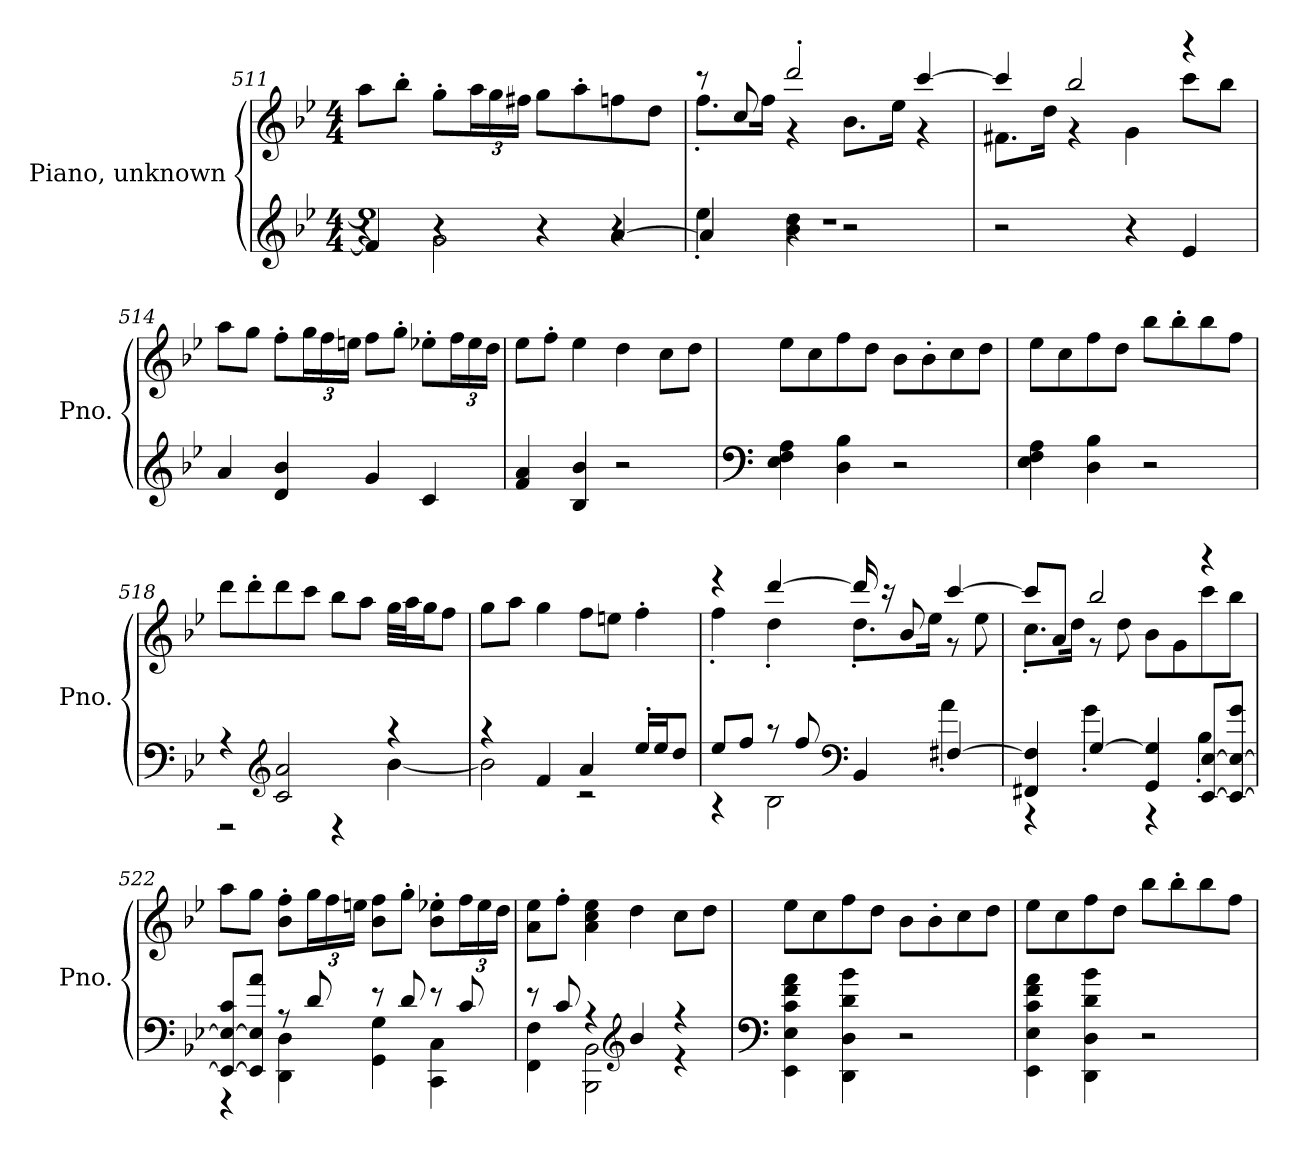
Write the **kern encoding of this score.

**kern	**kern
*part1	*part1
*staff2	*staff1
*I"Piano, unknown	*
*I'Pno.	*
*clefG2	*clefG2
*k[b-e-]	*k[b-e-]
*M4/4	*M4/4
=511	=511
*^	*
*	*^	*
1ee-]	4r	4f/]	8aa\L
.	.	.	8bb-'\J
.	2g\	4r	8gg'\L
*	*	*	*Xbrackettup
.	.	.	24aa\L
.	.	.	24gg\
.	.	.	24ff#X\JJ
.	.	4r	8gg\L
.	.	.	8aa'\
.	4r	[4a/	8ffn\
.	.	.	8dd\J
=512	=512	=512	=512
*	*	*	*^
1r	4ee-'\	4a/]	8r	8.ff'\L
.	.	.	8cc/	.
.	.	.	.	16ff\Jk
.	4b-\ 4dd\	4r	2ddd'/	4r
.	2r	2r	.	8.b-\L
.	.	.	.	16ee-\Jk
.	.	.	[4ccc/	4r
*v	*v	*v	*	*
!!LO:LB:g=z	!!
=513	=513	=513
2r	4ccc/]	8.f#X\L
.	.	16dd\Jk
.	2bb-/	4r
4r	.	4g\
4e-/	4r	8ccc\L
.	.	8bb-\J
*	*v	*v
=514	=514
4a/	8aa\L
.	8gg\J
4d/ 4b-/	8ff'\L
.	24gg\L
.	24ff\
.	24een\JJ
4g/	8ff\L
.	8gg'\J
4c/	8ee-X'\L
.	24ff\L
.	24ee-\
.	24dd\JJ
=515	=515
4f/ 4a/	8ee-\L
.	8ff'\J
4B-/ 4b-/	4ee-\
2r	4dd\
.	8cc\L
.	8dd\J
=516	=516
*clefF4	*
4E-\ 4F\ 4A\	8ee-\L
.	8cc\
4D\ 4B-\	8ff\
.	8dd\J
2r	8b-\L
.	8b-'\
.	8cc\
.	8dd\J
!!LO:PB:g=z
=517	=517
4E-\ 4F\ 4A\	8ee-\L
.	8cc\
4D\ 4B-\	8ff\
.	8dd\J
2r	8bb-\L
.	8bb-'\
.	8bb-\
.	8ff\J
=518	=518
*^	*
4r	2r	8ddd\L
.	.	8ddd'\
*clefG2	*	*
2c/ 2a/	.	8ddd\
.	.	8ccc\J
.	4r	8bb-\L
.	.	8aa\J
4r	[4b-\	32gg\LLL
.	.	32aa\J
.	.	16gg\J
.	.	8ff\J
=519	=519	=519
4r	2b-\]	8gg\L
.	.	8aa\J
4f/	.	4gg\
4a/	2r	8ff\L
.	.	8een\J
16ee-'/LL	.	4ff'\
16ee-/J	.	.
8dd/J	.	.
!!LO:LB:g=z
=520	=520	=520
*	*	*^
8ee-/L	4r	4r	4ff'\
8ff/J	.	.	.
8r	2B-\	[4ddd/	4dd'\
8ff/	.	.	.
*clefF4	*	*	*
4BB-/	.	16ddd/]	8.dd'\L
.	.	16r	.
.	.	8b-/	.
.	.	.	16ee-\Jk
[4F#X/	4a'\	[4ccc/	8r
.	.	.	8ee-\
=521	=521	=521	=521
4FF#X/ 4F#/]	4r	8ccc/L]	8.cc'\L
.	.	8a/J	.
.	.	.	16dd\Jk
[4G/	4g'\	2bb-/	8r
.	.	.	8dd\
4GG/ 4G/]	4r	.	8b-\L
.	.	.	8g\
[8EE-/ [8E-/L	4B-'\	4r	8ccc\
8EE-/_ 8E-/_ 8g/J	.	.	8bb-\J
*	*	*v	*v
=522	=522	=522
8EE-/_ 8E-/_ 8c/L	4r	8aa\L
8EE-/] 8E-/] 8a/J	.	8gg\J
8r	4DD\ 4D\	8b-\' 8ff\'L
8d/	.	24gg\L
.	.	24ff\
.	.	24een\JJ
8r	4GG\ 4G\	8b-\ 8ff\L
8d/	.	8gg'\J
8r	4CC\ 4C\	8b-\' 8ee-X\'L
8c/	.	24ff\L
.	.	24ee-\
.	.	24dd\JJ
!!LO:LB:g=z
=523	=523	=523
8r	4FF\ 4F\	8a\ 8ee-\L
8c/	.	8ff'\J
4r	2BBB-\ 2BB-\	4a\ 4cc\ 4ee-\
*clefG2	*	*
4b-/	.	4dd\
4r	4r	8cc\L
.	.	8dd\J
*v	*v	*
=524	=524
*clefF4	*
4EE-\ 4E-\ 4c\ 4f\ 4a\	8ee-\L
.	8cc\
4DD\ 4D\ 4d\ 4b-\	8ff\
.	8dd\J
2r	8b-\L
.	8b-'\
.	8cc\
.	8dd\J
=525	=525
4EE-\ 4E-\ 4c\ 4f\ 4a\	8ee-\L
.	8cc\
4DD\ 4D\ 4d\ 4b-\	8ff\
.	8dd\J
2r	8bb-\L
.	8bb-'\
.	8bb-\
.	8ff\J
=	=
*-	*-
